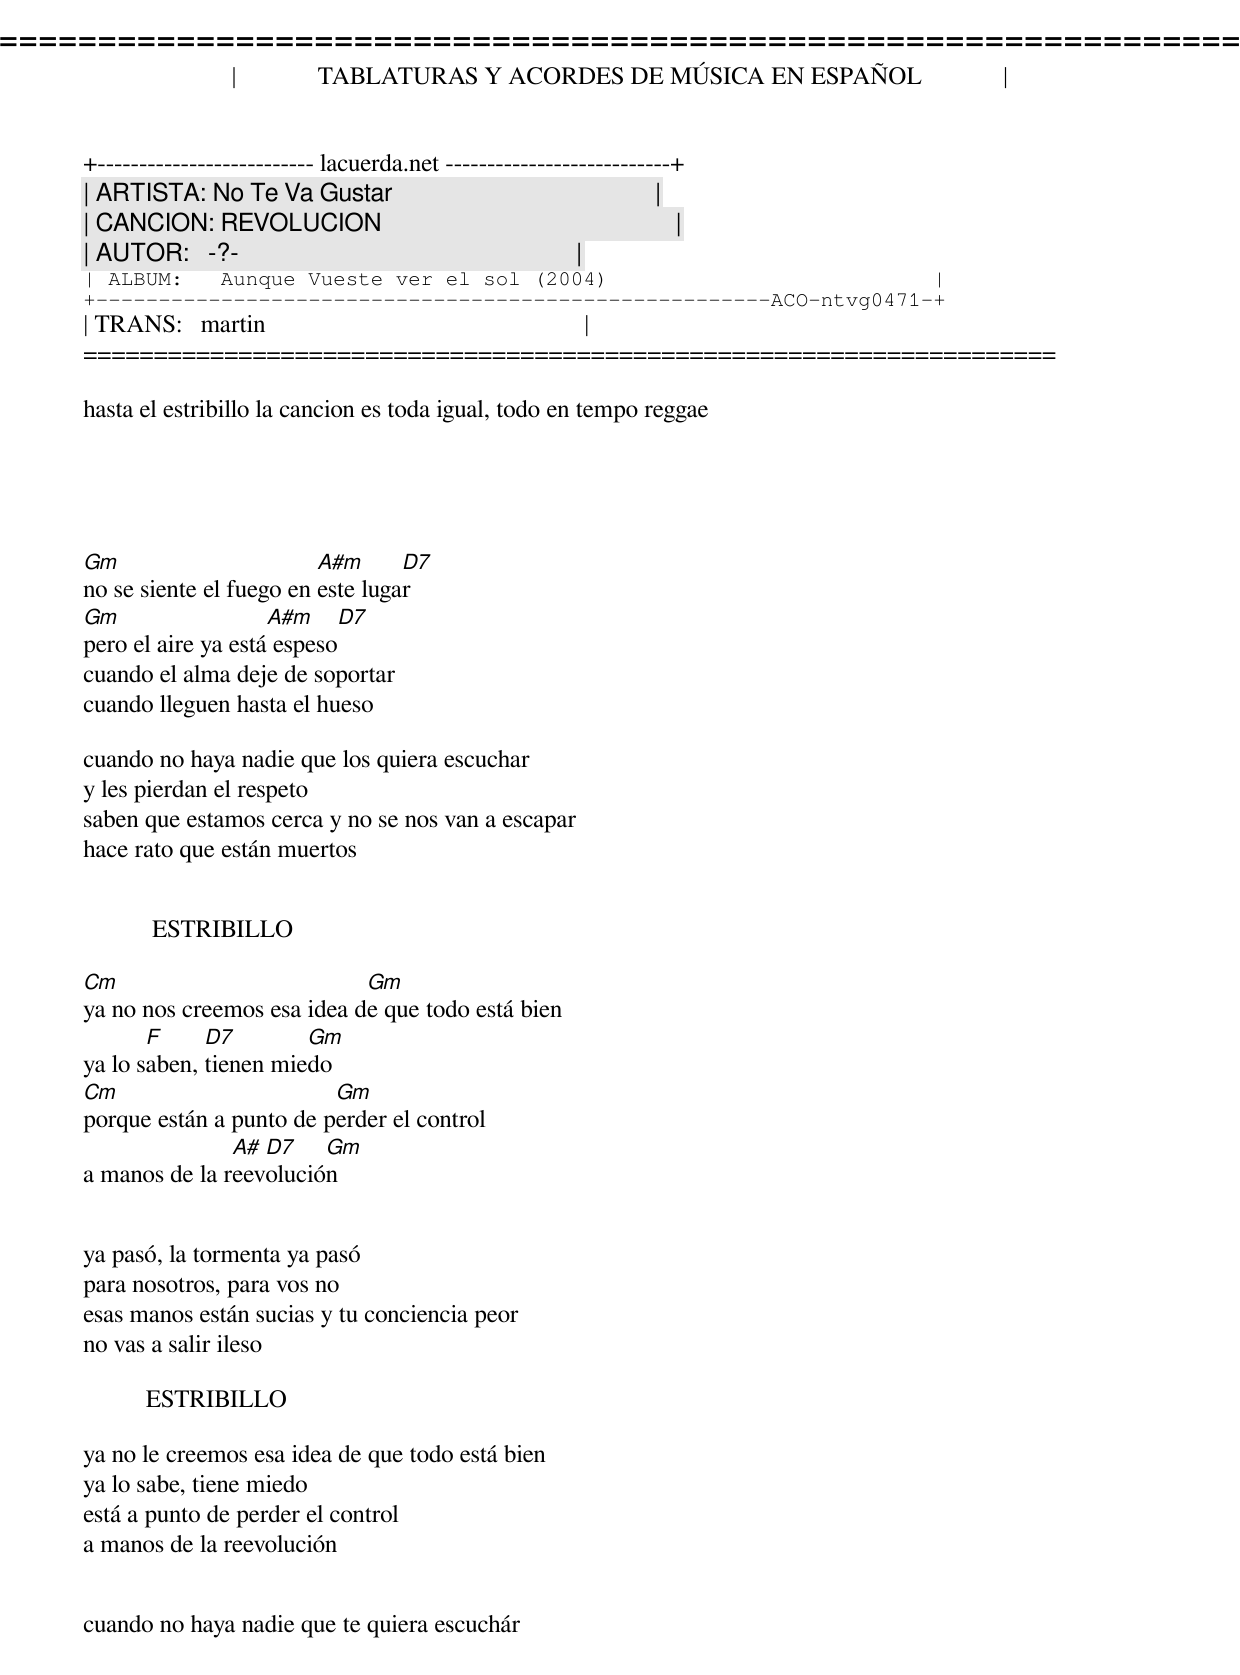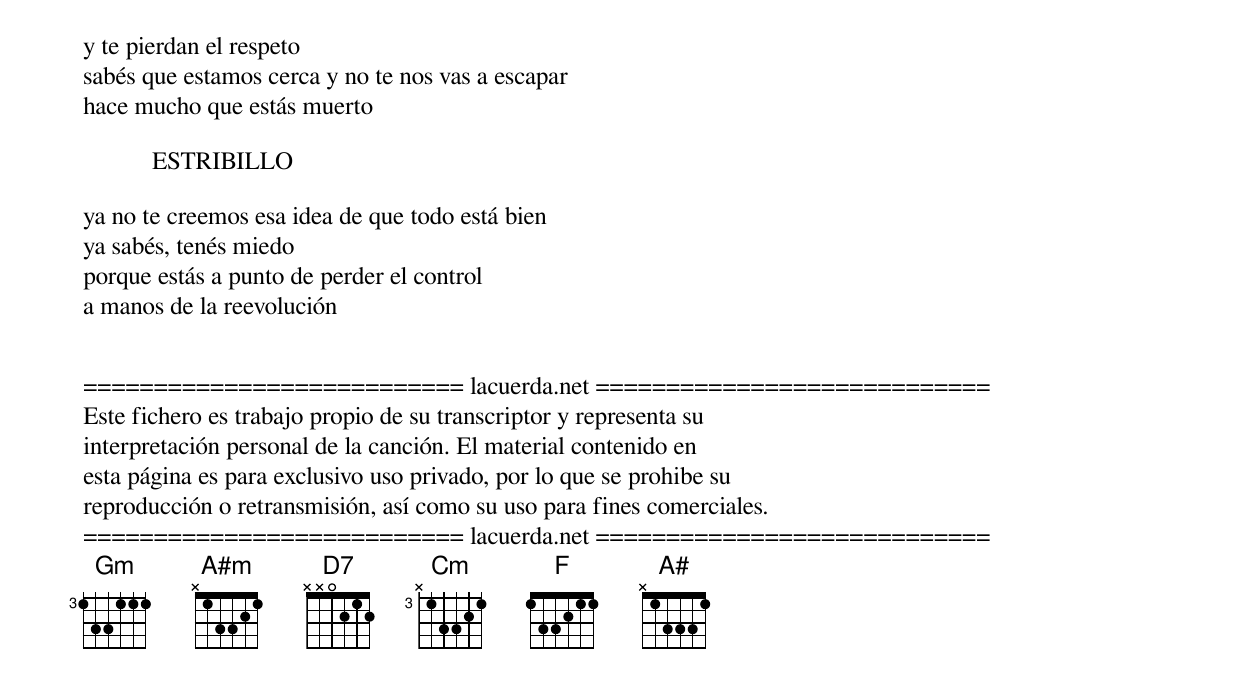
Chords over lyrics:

=====================================================================
|             TABLATURAS Y ACORDES DE MÚSICA EN ESPAÑOL             |
+-------------------------- lacuerda.net ---------------------------+
| ARTISTA: No Te Va Gustar                                          |
| CANCION: REVOLUCION                                               |
| AUTOR:   -?-                                                      |
| ALBUM:   Aunque Vueste ver el sol (2004)                          |
+------------------------------------------------------ACO-ntvg0471-+
| TRANS:   martin                                                   |
=====================================================================

hasta el estribillo la cancion es toda igual, todo en tempo reggae





Gm                       A#m      D7
no se siente el fuego en este lugar
Gm                  A#m       D7
pero el aire ya está espeso
cuando el alma deje de soportar
cuando lleguen hasta el hueso

cuando no haya nadie que los quiera escuchar
y les pierdan el respeto
saben que estamos cerca y no se nos van a escapar
hace rato que están muertos


           ESTRIBILLO

Cm                          Gm
ya no nos creemos esa idea de que todo está bien
       F     D7        Gm
ya lo saben, tienen miedo
Cm                       Gm
porque están a punto de perder el control
               A# D7    Gm
a manos de la reevolución


ya pasó, la tormenta ya pasó
para nosotros, para vos no
esas manos están sucias y tu conciencia peor
no vas a salir ileso

          ESTRIBILLO

ya no le creemos esa idea de que todo está bien
ya lo sabe, tiene miedo
está a punto de perder el control
a manos de la reevolución


cuando no haya nadie que te quiera escuchár
y te pierdan el respeto
sabés que estamos cerca y no te nos vas a escapar
hace mucho que estás muerto

           ESTRIBILLO

ya no te creemos esa idea de que todo está bien
ya sabés, tenés miedo
porque estás a punto de perder el control
a manos de la reevolución


=========================== lacuerda.net ============================
Este fichero es trabajo propio de su transcriptor y representa su
interpretación personal de la canción. El material contenido en
esta página es para exclusivo uso privado, por lo que se prohibe su
reproducción o retransmisión, así como su uso para fines comerciales.
=========================== lacuerda.net ============================
